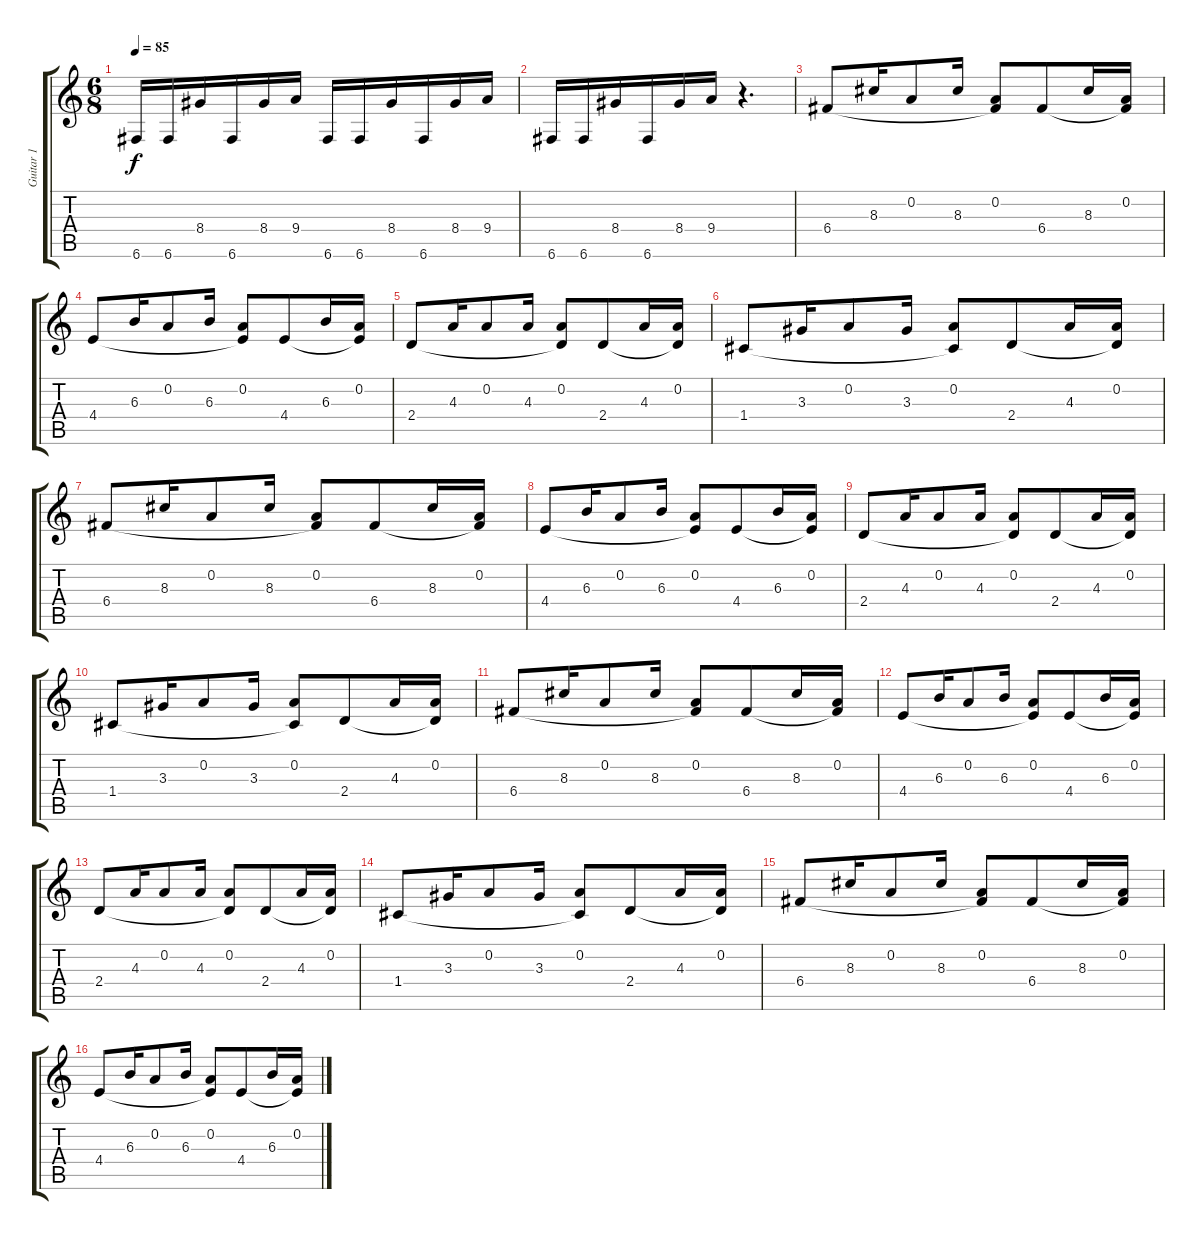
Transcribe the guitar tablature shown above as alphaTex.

\track ("Guitar 1" "Guitar 1") {instrument electricguitarclean}
\staff {score tabs}
\tuning (D4 A3 F3 C3 G2 C2) {hide}
\ts (6 8)
\tempo 85
\clef g2
\ks c
6.6.16{dy f} 6.6.16 8.4.16 6.6.16 8.4.16 9.4.16 6.6.16 6.6.16 8.4.16 6.6.16 8.4.16 9.4.16 |
6.6.16 6.6.16 8.4.16 6.6.16 8.4.16 9.4.16 r.4{d} |
6.4.8{instrument electricguitarclean} 8.3.16 0.2.8 8.3.16 (0.2 6.4{t}).8 6.4.8 8.3.16 (0.2 6.4{t}).16 |
4.4.8 6.3.16 0.2.8 6.3.16 (0.2 4.4{t}).8 4.4.8 6.3.16 (0.2 4.4{t}).16 |
2.4.8 4.3.16 0.2.8 4.3.16 (0.2 2.4{t}).8 2.4.8 4.3.16 (0.2 2.4{t}).16 |
1.4.8 3.3.16 0.2.8 3.3.16 (0.2 1.4{t}).8 2.4.8 4.3.16 (0.2 2.4{t}).16 |
6.4.8 8.3.16 0.2.8 8.3.16 (0.2 6.4{t}).8 6.4.8 8.3.16 (0.2 6.4{t}).16 |
4.4.8 6.3.16 0.2.8 6.3.16 (0.2 4.4{t}).8 4.4.8 6.3.16 (0.2 4.4{t}).16 |
2.4.8 4.3.16 0.2.8 4.3.16 (0.2 2.4{t}).8 2.4.8 4.3.16 (0.2 2.4{t}).16 |
1.4.8 3.3.16 0.2.8 3.3.16 (0.2 1.4{t}).8 2.4.8 4.3.16 (0.2 2.4{t}).16 |
6.4.8 8.3.16 0.2.8 8.3.16 (0.2 6.4{t}).8 6.4.8 8.3.16 (0.2 6.4{t}).16 |
4.4.8 6.3.16 0.2.8 6.3.16 (0.2 4.4{t}).8 4.4.8 6.3.16 (0.2 4.4{t}).16 |
2.4.8 4.3.16 0.2.8 4.3.16 (0.2 2.4{t}).8 2.4.8 4.3.16 (0.2 2.4{t}).16 |
1.4.8 3.3.16 0.2.8 3.3.16 (0.2 1.4{t}).8 2.4.8 4.3.16 (0.2 2.4{t}).16 |
6.4.8 8.3.16 0.2.8 8.3.16 (0.2 6.4{t}).8 6.4.8 8.3.16 (0.2 6.4{t}).16 |
4.4.8 6.3.16 0.2.8 6.3.16 (0.2 4.4{t}).8 4.4.8 6.3.16 (0.2 4.4{t}).16
